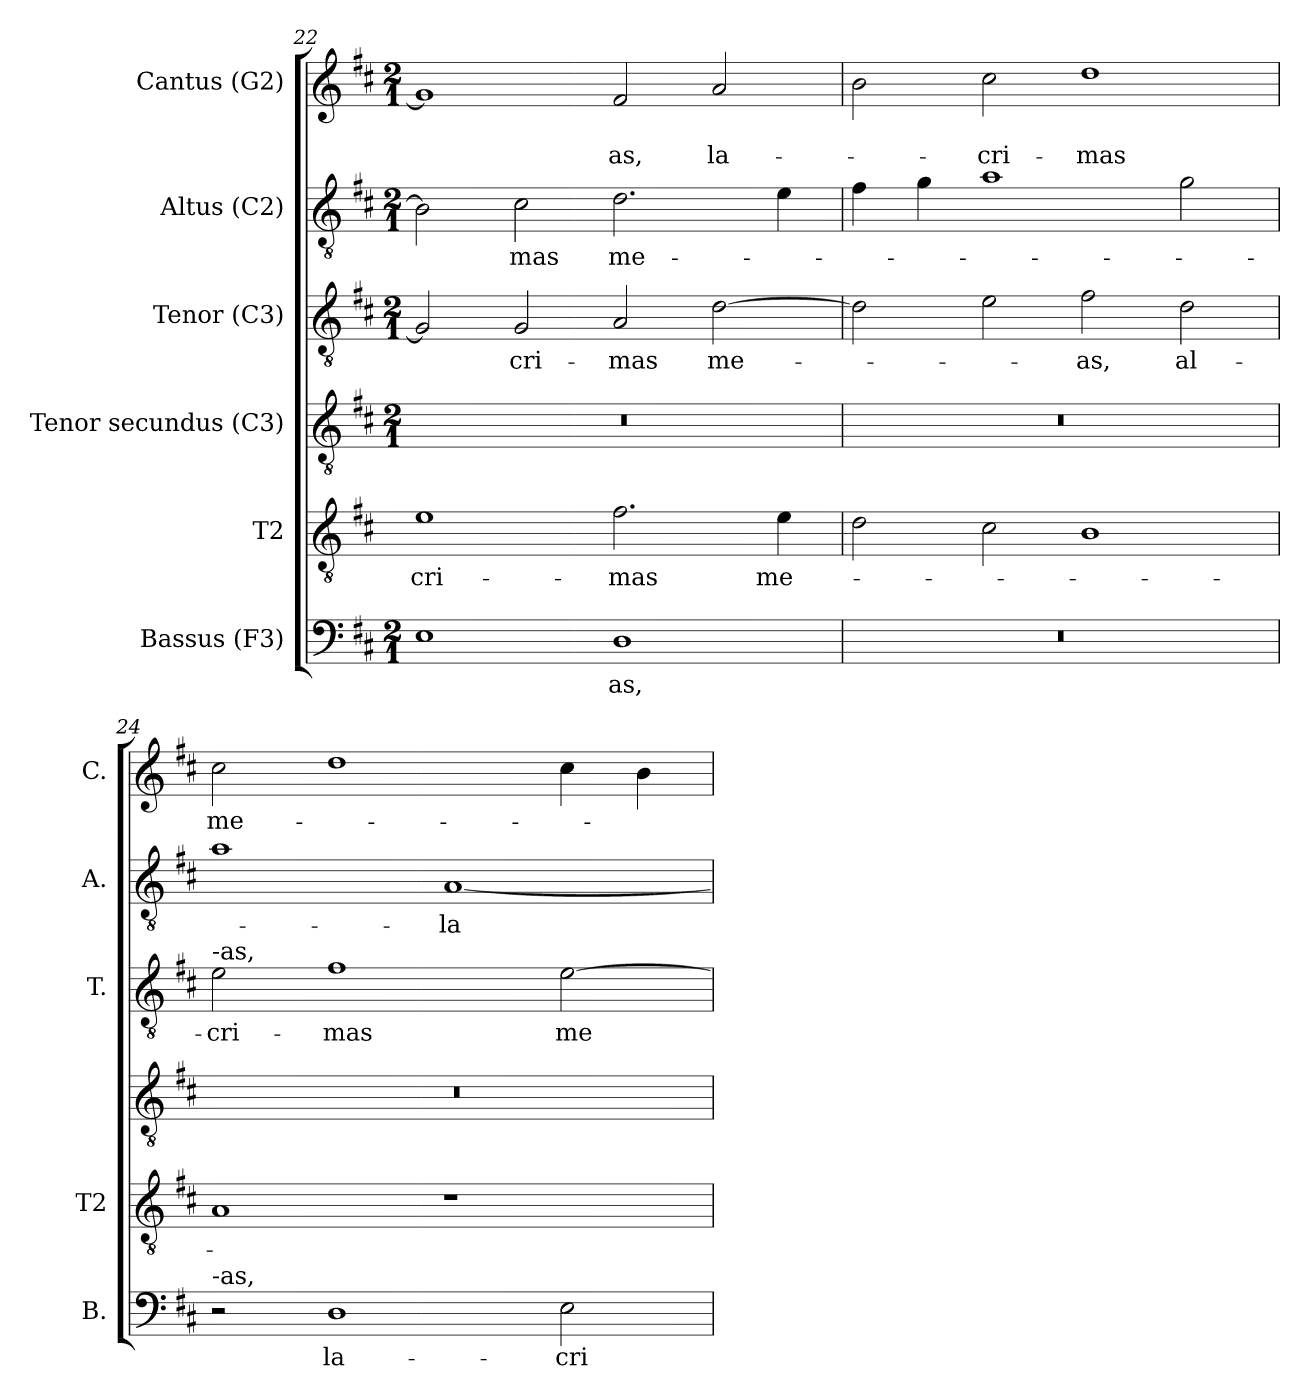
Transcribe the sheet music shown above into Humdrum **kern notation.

**kern	**text	**kern	**text	**kern	**kern	**text	**kern	**text	**kern	**text	**text
*part6	*part6	*part5	*part5	*part4	*part3	*part3	*part2	*part2	*part1	*part1	*part1
*staff6	*staff6	*staff5	*staff5	*staff4	*staff3	*staff3	*staff2	*staff2	*staff1	*staff1	*staff1
*I"Bassus (F3)	*	*I"T2	*	*I"Tenor secundus (C3)	*I"Tenor (C3)	*	*I"Altus (C2)	*	*I"Cantus (G2)	*	*
*I'B.	*	*I'T2	*	*	*I'T.	*	*I'A.	*	*I'C.	*	*
*clefF4	*	*clefGv2	*	*clefGv2	*clefGv2	*	*clefGv2	*	*clefG2	*	*
*k[f#c#]	*	*k[f#c#]	*	*k[f#c#]	*k[f#c#]	*	*k[f#c#]	*	*k[f#c#]	*	*
*D:	*	*D:	*	*D:	*D:	*	*D:	*	*D:	*	*
*M2/1	*	*	*	*M2/1	*M2/1	*	*M2/1	*	*M2/1	*	*
=22	=22	=22	=22	=22	=22	=22	=22	=22	=22	=22	=22
!	!	!	!LO:LY:b:cj	!	!	!	!	!	!	!	!
1E	.	1e	-cri-	0r	2G/]	.	2B\]	.	1g]	.	.
!	!	!	!	!	!	!LO:LY:b:cj	!	!LO:LY:b:cj	!	!	!
.	.	.	.	.	2G/	-cri-	2c#\	-mas	.	.	.
!	!LO:LY:b:cj	!	!LO:LY:b:cj	!	!	!LO:LY:b:cj	!	!LO:LY:b	!	!	!LO:LY:b:cj
1D	-as,	2.f#\	-mas	.	2A/	-mas	2.d\	me-	2f#/	.	-as,
!	!	!	!	!	!	!LO:LY:b	!	!	!	!	!LO:LY:b:cj
.	.	.	.	.	[>2d\	me-	.	.	2a/	.	la-
!	!	!	!LO:LY:b	!	!	!	!	!	!	!	!
.	.	4e\	me-	.	.	.	4e\	.	.	.	.
=23	=23	=23	=23	=23	=23	=23	=23	=23	=23	=23	=23
0r	.	2d\	.	0r	2d\]	.	4f#\	.	2b\	.	.
.	.	.	.	.	.	.	4g\	.	.	.	.
!	!	!	!	!	!	!	!	!	!	!	!LO:LY:b:cj
.	.	2c#\	.	.	2e\	.	1a	.	2cc#\	.	-cri-
!	!	!	!	!	!	!LO:LY:b:cj	!	!	!	!	!LO:LY:b:cj
.	.	1B	.	.	2f#\	-as,	.	.	1dd	.	-mas
!	!	!	!	!	!	!LO:LY:b:cj	!	!	!	!	!
.	.	.	.	.	2d\	al-	2g\	.	.	.	.
!!LO:LB:g=z
=24	=24	=24	=24	=24	=24	=24	=24	=24	=24	=24	=24
!	!	!	!	!	!LO:TX:a:t=-as,	!	!	!	!	!	!
!LO:TX:a:t=-as,	!	!	!	!	!	!	!	!	!	!	!
!	!	!	!	!	!	!LO:LY:b:cj	!	!	!	!LO:LY:b	!
2r	.	1A	.	0r	2e\	-cri-	1a	.	2cc#\	me-	.
!	!LO:LY:b:cj	!	!	!	!	!LO:LY:b:cj	!	!	!	!	!
1D	la-	.	.	.	1f#	-mas	.	.	1dd	.	.
!	!	!	!	!	!	!	!	!LO:LY:b:cj	!	!	!
.	.	1r	.	.	.	.	[<1A	-la-	.	.	.
!	!LO:LY:b:cj	!	!	!	!	!LO:LY:b	!	!	!	!	!
2E\	-cri-	.	.	.	[>2e\	me-	.	.	4cc#\	.	.
.	.	.	.	.	.	.	.	.	4b\	.	.
=	=	=	=	=	=	=	=	=	=	=	=
*-	*-	*-	*-	*-	*-	*-	*-	*-	*-	*-	*-
